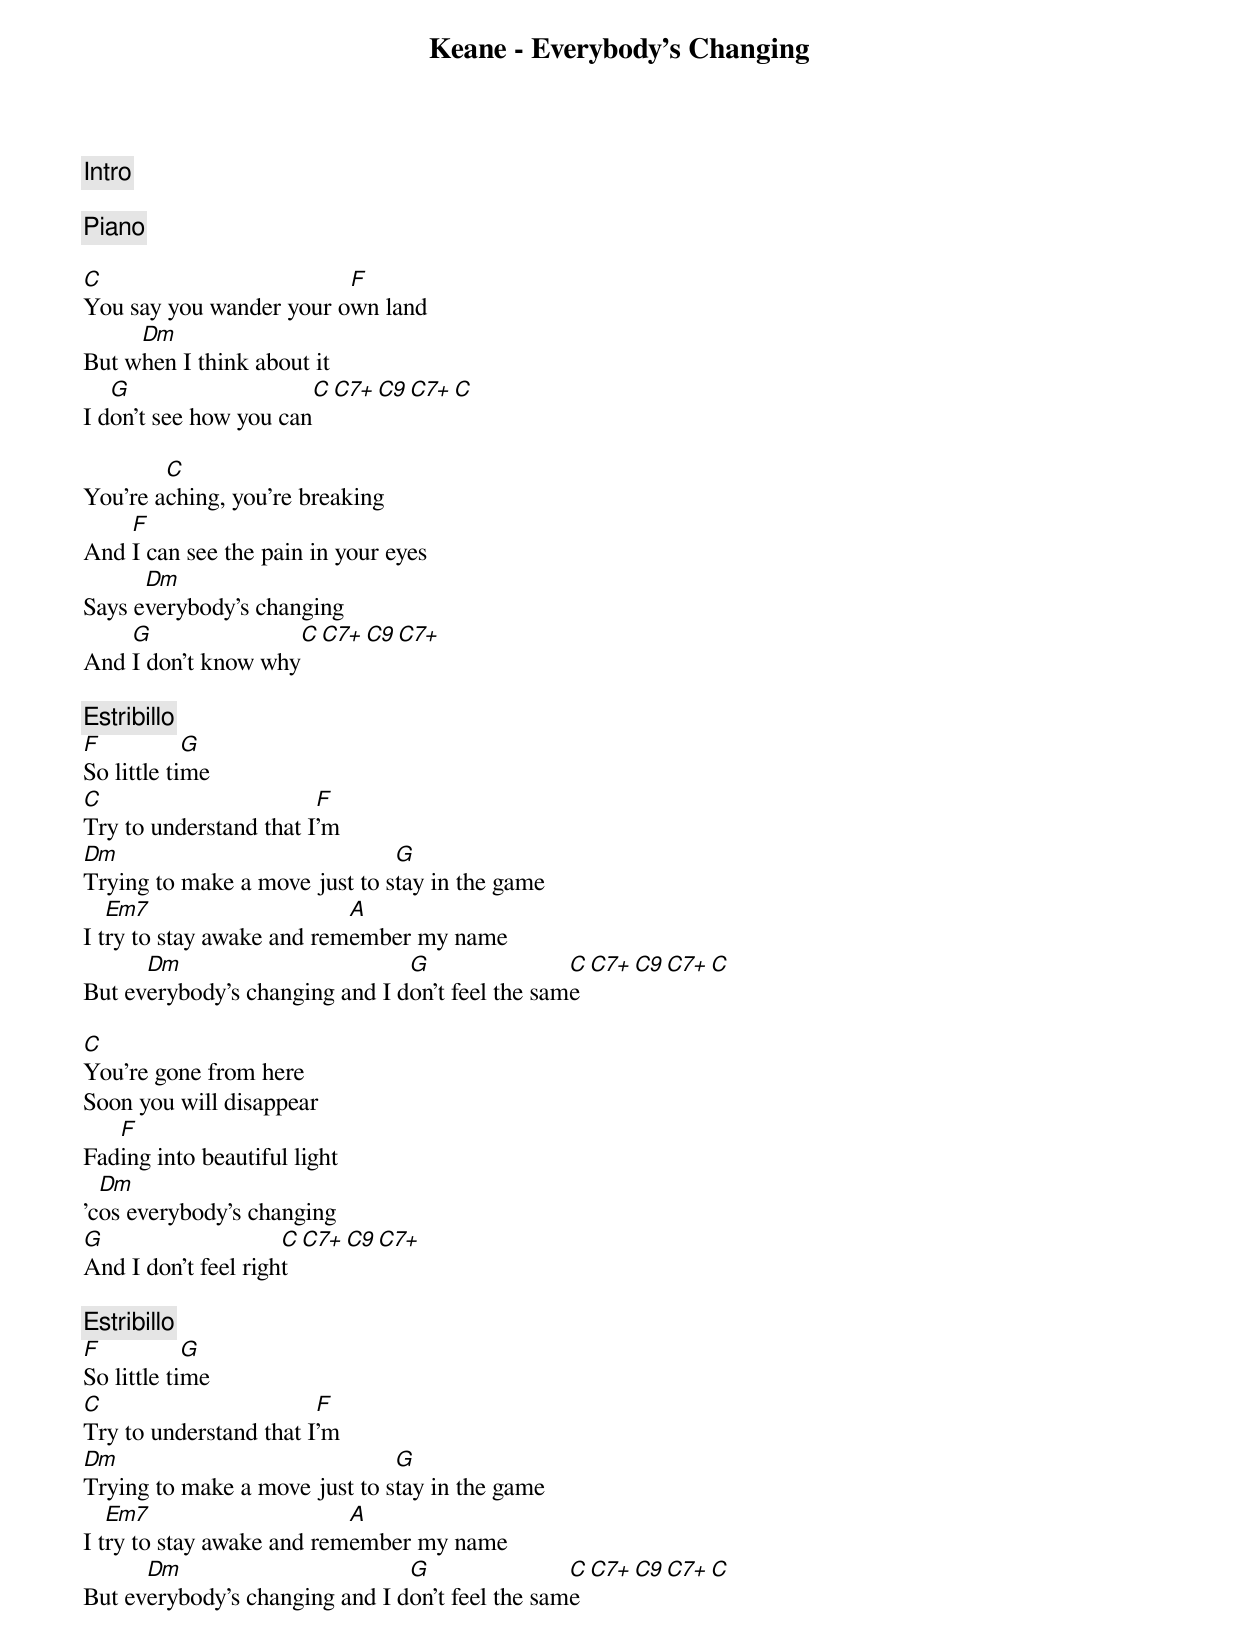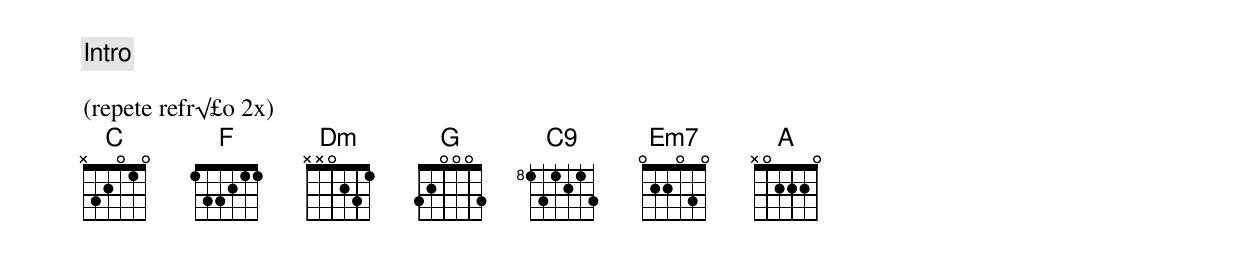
Keane - Everybody's Changing

[Intro]

[Piano]

C                        F
You say you wander your own land
     Dm
But when I think about it
   G                    C   C7+  C9  C7+  C
I don't see how you can

        C
You're aching, you're breaking
    F
And I can see the pain in your eyes
      Dm
Says everybody's changing
    G               C   C7+    C9   C7+
And I don't know why

[Estribillo]
F           G
So little time
C                       F
Try to understand that I'm
Dm                             G
Trying to make a move just to stay in the game
   Em7                     A
I try to stay awake and remember my name
      Dm                        G                C   C7+  C9  C7+ C
But everybody's changing and I don't feel the same

C
You're gone from here
Soon you will disappear
   F
Fading into beautiful light
  Dm
'cos everybody's changing
G                    C   C7+  C9  C7+
And I don't feel right

[Estribillo]
F           G
So little time
C                       F
Try to understand that I'm
Dm                             G
Trying to make a move just to stay in the game
   Em7                     A
I try to stay awake and remember my name
      Dm                        G                C   C7+  C9  C7+ C
But everybody's changing and I don't feel the same

[Intro]

(repete refr√£o 2x)
